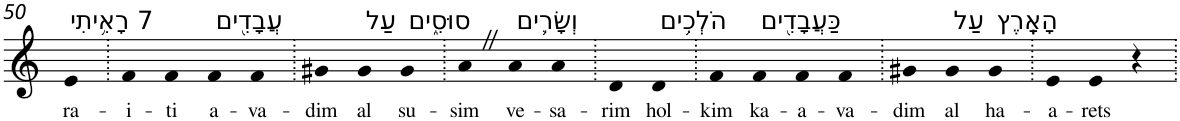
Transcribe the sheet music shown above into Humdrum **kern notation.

**kern	**text
*part1	*part1
*staff1	*staff1
*I"Piano	*
*I'Pno	*
!!LO:PB:g=z
*clefG2	*
*k[]	*
=50	=50
!LO:TX:a:t=7 רָאִ֥יתִי	!
!	!LO:LY:b
4e	ra-
=51.	=51.
!	!LO:LY:b
4f	-i-
!	!LO:LY:b
4f	-ti
!LO:TX:a:t=עֲבָדִ֖ים	!
!	!LO:LY:b
4f	a-
!	!LO:LY:b
4f	-va-
=52.	=52.
!	!LO:LY:b
4g#X	-dim
!LO:TX:a:t=עַל	!
!	!LO:LY:b
4g#	al
!LO:TX:a:t=סוּסִ֑ים	!
!	!LO:LY:b
4g#	su-
=53.	=53.
!	!LO:LY:b
4aZ	-sim
!LO:TX:a:t=וְשָׂרִ֛ים	!
!	!LO:LY:b
4a	ve-
!	!LO:LY:b
4a	-sa-
=54.	=54.
!	!LO:LY:b
4d	-rim
!LO:TX:a:t=הֹלְכִ֥ים	!
!	!LO:LY:b
4d	hol-
=55.	=55.
!	!LO:LY:b
4f	-kim
!LO:TX:a:t=כַּעֲבָדִ֖ים	!
!	!LO:LY:b
4f	ka-
!	!LO:LY:b
4f	-a-
!	!LO:LY:b
4f	-va-
=56.	=56.
!	!LO:LY:b
4g#X	-dim
!LO:TX:a:t=עַל	!
!	!LO:LY:b
4g#	al
!LO:TX:a:t=הָאָֽרֶץ	!
!	!LO:LY:b
4g#	ha-
=57.	=57.
!	!LO:LY:b
4e	-a-
!	!LO:LY:b
4e	-rets
4r	.
=.	=.
*-	*-
